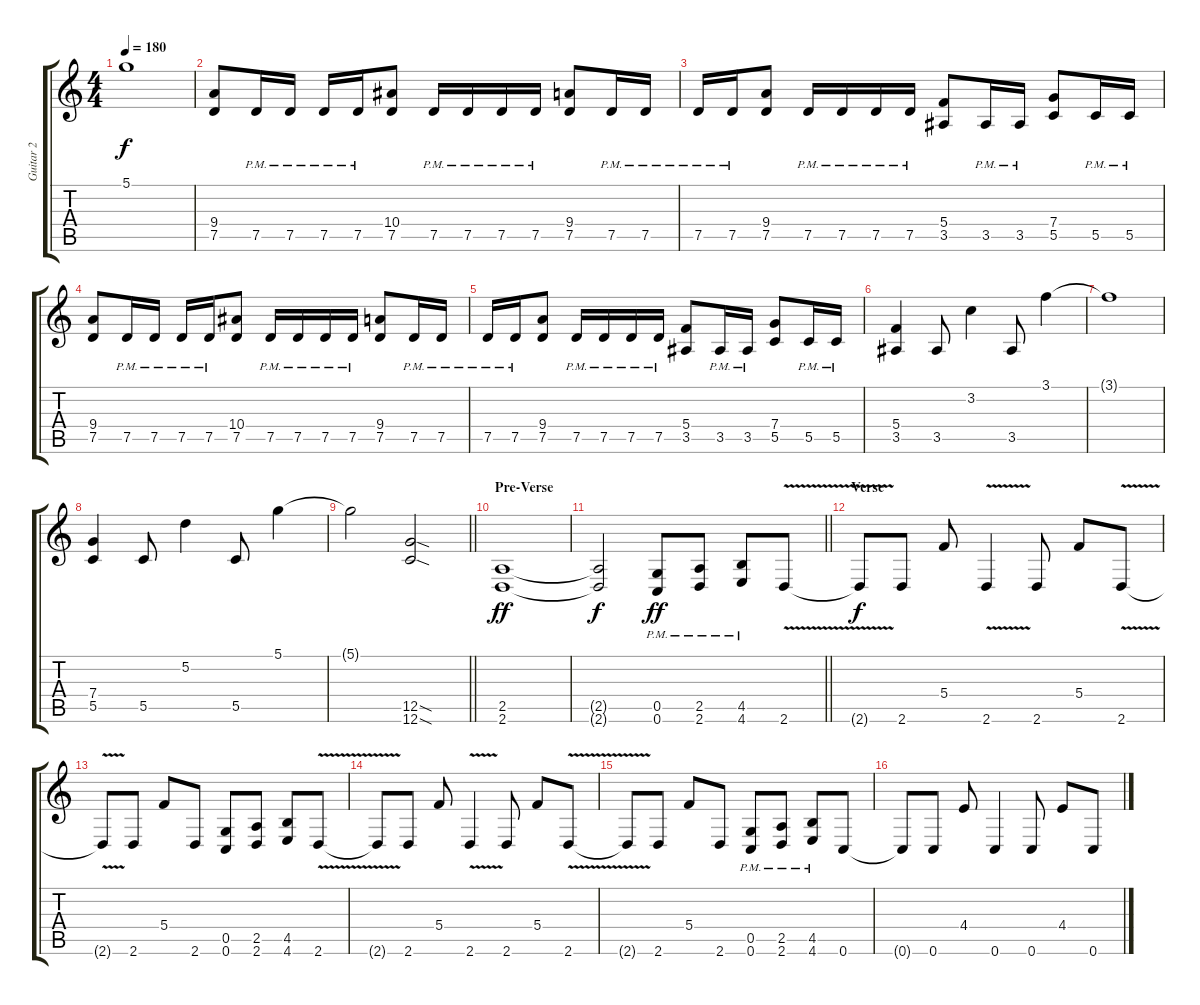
\track ("Guitar 2" "Guitar 2") {instrument distortionguitar}
\staff {score tabs}
\tuning (D4 A3 F3 C3 G2 C2) {hide}
\ts (4 4)
\tempo 180
\clef g2
\ks c
5.1{t}.1{dy f} |
(9.4 7.5).8 7.5{pm}.16 7.5{pm}.16 7.5{pm}.16 7.5{pm}.16 (10.4 7.5).8 7.5{pm}.16 7.5{pm}.16 7.5{pm}.16 7.5{pm}.16 (9.4 7.5).8 7.5{pm}.16 7.5{pm}.16 |
7.5{pm}.16 7.5{pm}.16 (9.4 7.5).8 7.5{pm}.16 7.5{pm}.16 7.5{pm}.16 7.5{pm}.16 (5.4 3.5).8 3.5{pm}.16 3.5{pm}.16 (7.4 5.5).8 5.5{pm}.16 5.5{pm}.16 |
(9.4 7.5).8 7.5{pm}.16 7.5{pm}.16 7.5{pm}.16 7.5{pm}.16 (10.4 7.5).8 7.5{pm}.16 7.5{pm}.16 7.5{pm}.16 7.5{pm}.16 (9.4 7.5).8 7.5{pm}.16 7.5{pm}.16 |
7.5{pm}.16 7.5{pm}.16 (9.4 7.5).8 7.5{pm}.16 7.5{pm}.16 7.5{pm}.16 7.5{pm}.16 (5.4 3.5).8 3.5{pm}.16 3.5{pm}.16 (7.4 5.5).8 5.5{pm}.16 5.5{pm}.16 |
(5.4 3.5).4 3.5.8 3.2.4 3.5.8 3.1.4 |
3.1{t}.1 |
(7.4 5.5).4 5.5.8 5.2.4 5.5.8 5.1.4 |
\barLineRight lightlight
5.1{t}.2 (12.5{sod} 12.6{sod}).2 |
\section ("" "Pre-Verse")
(2.5 2.6).1{dy ff} |
\barLineRight lightlight
(2.5{t} 2.6{t}).2{dy f} (0.5{pm} 0.6{pm}).8{dy ff} (2.5{pm} 2.6{pm}).8 (4.5{pm} 4.6{pm}).8 2.6{v}.8 |
\section ("" "Verse")
2.6{t}.8{dy f} 2.6.8 5.4.8 2.6{v}.4 2.6.8 5.4.8 2.6{v}.8 |
2.6{t}.8 2.6.8 5.4.8 2.6.8 (0.5 0.6).8 (2.5 2.6).8 (4.5 4.6).8 2.6{v}.8 |
2.6{t}.8 2.6.8 5.4.8 2.6{v}.4 2.6.8 5.4.8 2.6{v}.8 |
2.6{t}.8 2.6.8 5.4.8 2.6.8 (0.5{pm} 0.6{pm}).8 (2.5{pm} 2.6{pm}).8 (4.5{pm} 4.6{pm}).8 0.6.8 |
0.6{t}.8 0.6.8 4.4.8 0.6.4 0.6.8 4.4.8 0.6.8
